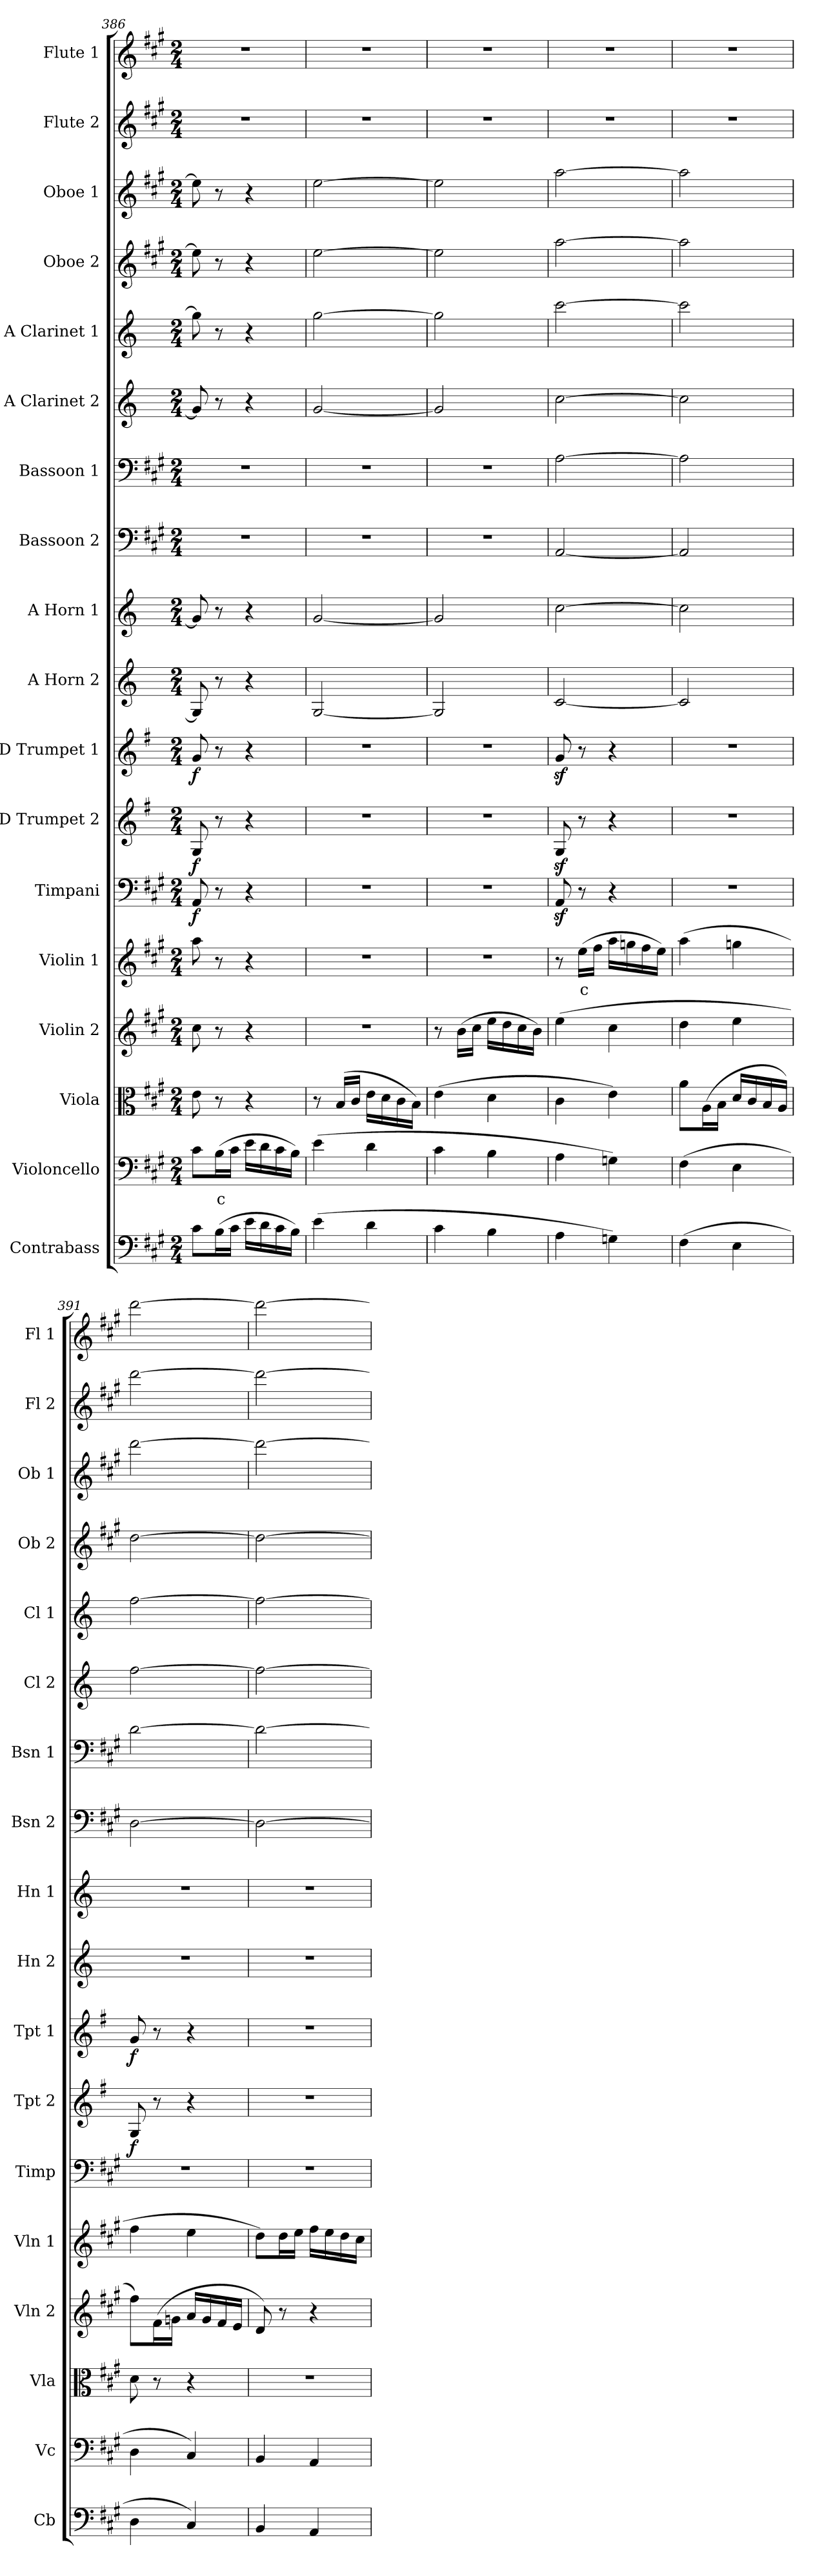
**kern	**kern	**text	**kern	**kern	**kern	**text	**kern	**dynam	**kern	**dynam	**kern	**dynam	**kern	**kern	**kern	**kern	**kern	**kern	**kern	**kern	**kern	**kern
*part18	*part17	*part17	*part16	*part15	*part14	*part14	*part13	*part13	*part12	*part12	*part11	*part11	*part10	*part9	*part8	*part7	*part6	*part5	*part4	*part3	*part2	*part1
*staff18	*staff17	*staff17	*staff16	*staff15	*staff14	*staff14	*staff13	*staff13	*staff12	*staff12	*staff11	*staff11	*staff10	*staff9	*staff8	*staff7	*staff6	*staff5	*staff4	*staff3	*staff2	*staff1
*I"Contrabass	*I"Violoncello	*	*I"Viola	*I"Violin 2	*I"Violin 1	*	*I"Timpani	*	*I"D Trumpet 2	*	*I"D Trumpet 1	*	*I"A Horn 2	*I"A Horn 1	*I"Bassoon 2	*I"Bassoon 1	*I"A Clarinet 2	*I"A Clarinet 1	*I"Oboe 2	*I"Oboe 1	*I"Flute 2	*I"Flute 1
*I'Cb	*I'Vc	*	*I'Vla	*I'Vln 2	*I'Vln 1	*	*I'Timp	*	*I'Tpt 2	*	*I'Tpt 1	*	*I'Hn 2	*I'Hn 1	*I'Bsn 2	*I'Bsn 1	*I'Cl 2	*I'Cl 1	*I'Ob 2	*I'Ob 1	*I'Fl 2	*I'Fl 1
!!LO:PB:g=z
*clefF4	*clefF4	*	*clefC3	*clefG2	*clefG2	*	*clefF4	*	*clefG2	*	*clefG2	*	*clefG2	*clefG2	*clefF4	*clefF4	*clefG2	*clefG2	*clefG2	*clefG2	*clefG2	*clefG2
*ITrd7c12	*	*	*	*	*	*	*	*	*ITrd-1c-2	*	*ITrd-1c-2	*	*ITrd2c3	*ITrd2c3	*	*	*ITrd2c3	*ITrd2c3	*	*	*	*
*k[f#c#g#]	*k[f#c#g#]	*	*k[f#c#g#]	*k[f#c#g#]	*k[f#c#g#]	*	*k[f#c#g#]	*	*k[f#c#g#]	*	*k[f#c#g#]	*	*k[f#c#g#]	*k[f#c#g#]	*k[f#c#g#]	*k[f#c#g#]	*k[f#c#g#]	*k[f#c#g#]	*k[f#c#g#]	*k[f#c#g#]	*k[f#c#g#]	*k[f#c#g#]
*M2/4	*M2/4	*	*M2/4	*M2/4	*M2/4	*	*M2/4	*	*M2/4	*	*M2/4	*	*M2/4	*M2/4	*M2/4	*M2/4	*M2/4	*M2/4	*M2/4	*M2/4	*M2/4	*M2/4
=386	=386	=386	=386	=386	=386	=386	=386	=386	=386	=386	=386	=386	=386	=386	=386	=386	=386	=386	=386	=386	=386	=386
!	!	!	!	!	!	!	!	!LO:DY:b	!	!LO:DY:b	!	!LO:DY:b	!	!	!	!	!	!	!	!	!	!
8C#\L	8c#\L	.	8e\	8cc#\	8aa\	.	8AA/	f	8A/	f	8a/	f	8E/]	8e/]	2r	2r	8e/]	8ee\]	8ee\]	8ee\]	2r	2r
!	!	!LO:LY:b:color=#FF0000	!	!	!	!	!	!	!	!	!	!	!	!	!	!	!	!	!	!	!	!
(16BB\L	(16B\L	c	8r	8r	8r	.	8r	.	8r	.	8r	.	8r	8r	.	.	8r	8r	8r	8r	.	.
16C#\JJ	16c#\JJ	.	.	.	.	.	.	.	.	.	.	.	.	.	.	.	.	.	.	.	.	.
16E\LL	16e\LL	.	4r	4r	4r	.	4r	.	4r	.	4r	.	4r	4r	.	.	4r	4r	4r	4r	.	.
16D\	16d\	.	.	.	.	.	.	.	.	.	.	.	.	.	.	.	.	.	.	.	.	.
16C#\	16c#\	.	.	.	.	.	.	.	.	.	.	.	.	.	.	.	.	.	.	.	.	.
16BB\JJ)	16B\JJ)	.	.	.	.	.	.	.	.	.	.	.	.	.	.	.	.	.	.	.	.	.
=387	=387	=387	=387	=387	=387	=387	=387	=387	=387	=387	=387	=387	=387	=387	=387	=387	=387	=387	=387	=387	=387	=387
(4E\	(4e\	.	8r	2r	2r	.	2r	.	2r	.	2r	.	[2E/	[2e/	2r	2r	[2e/	[2ee\	[2ee\	[2ee\	2r	2r
.	.	.	(16B/LL	.	.	.	.	.	.	.	.	.	.	.	.	.	.	.	.	.	.	.
.	.	.	16c#/JJ	.	.	.	.	.	.	.	.	.	.	.	.	.	.	.	.	.	.	.
4D\	4d\	.	16e\LL	.	.	.	.	.	.	.	.	.	.	.	.	.	.	.	.	.	.	.
.	.	.	16d\	.	.	.	.	.	.	.	.	.	.	.	.	.	.	.	.	.	.	.
.	.	.	16c#\	.	.	.	.	.	.	.	.	.	.	.	.	.	.	.	.	.	.	.
.	.	.	16B\JJ)	.	.	.	.	.	.	.	.	.	.	.	.	.	.	.	.	.	.	.
=388	=388	=388	=388	=388	=388	=388	=388	=388	=388	=388	=388	=388	=388	=388	=388	=388	=388	=388	=388	=388	=388	=388
4C#\	4c#\	.	(4e\	8r	2r	.	2r	.	2r	.	2r	.	2E/]	2e/]	2r	2r	2e/]	2ee\]	2ee\]	2ee\]	2r	2r
.	.	.	.	(16b\LL	.	.	.	.	.	.	.	.	.	.	.	.	.	.	.	.	.	.
.	.	.	.	16cc#\JJ	.	.	.	.	.	.	.	.	.	.	.	.	.	.	.	.	.	.
4BB\	4B\	.	4d\	16ee\LL	.	.	.	.	.	.	.	.	.	.	.	.	.	.	.	.	.	.
.	.	.	.	16dd\	.	.	.	.	.	.	.	.	.	.	.	.	.	.	.	.	.	.
.	.	.	.	16cc#\	.	.	.	.	.	.	.	.	.	.	.	.	.	.	.	.	.	.
.	.	.	.	16b\JJ)	.	.	.	.	.	.	.	.	.	.	.	.	.	.	.	.	.	.
=389	=389	=389	=389	=389	=389	=389	=389	=389	=389	=389	=389	=389	=389	=389	=389	=389	=389	=389	=389	=389	=389	=389
4AA\	4A\	.	4c#\	(4ee\	8r	.	8AAz</	.	8Az</	.	8az</	.	[2A/	[2a\	[2AA/	[2A\	[2a\	[2aa\	[2aa\	[2aa\	2r	2r
!	!	!	!	!	!	!LO:LY:b:color=#FF0000	!	!	!	!	!	!	!	!	!	!	!	!	!	!	!	!
.	.	.	.	.	(16ee\LL	c	8r	.	8r	.	8r	.	.	.	.	.	.	.	.	.	.	.
.	.	.	.	.	16ff#\JJ	.	.	.	.	.	.	.	.	.	.	.	.	.	.	.	.	.
4GGn\)	4Gn\)	.	4e\)	4cc#\	16aa\LL	.	4r	.	4r	.	4r	.	.	.	.	.	.	.	.	.	.	.
.	.	.	.	.	16ggn\	.	.	.	.	.	.	.	.	.	.	.	.	.	.	.	.	.
.	.	.	.	.	16ff#\	.	.	.	.	.	.	.	.	.	.	.	.	.	.	.	.	.
.	.	.	.	.	16ee\JJ)	.	.	.	.	.	.	.	.	.	.	.	.	.	.	.	.	.
=390	=390	=390	=390	=390	=390	=390	=390	=390	=390	=390	=390	=390	=390	=390	=390	=390	=390	=390	=390	=390	=390	=390
(4FF#\	(4F#\	.	8a\L	4dd\	(4aa\	.	2r	.	2r	.	2r	.	2A/]	2a\]	2AA/]	2A\]	2a\]	2aa\]	2aa\]	2aa\]	2r	2r
.	.	.	(16A\L	.	.	.	.	.	.	.	.	.	.	.	.	.	.	.	.	.	.	.
.	.	.	16B\JJ	.	.	.	.	.	.	.	.	.	.	.	.	.	.	.	.	.	.	.
4EE\	4E\	.	16d/LL	4ee\	4ggn\	.	.	.	.	.	.	.	.	.	.	.	.	.	.	.	.	.
.	.	.	16c#/	.	.	.	.	.	.	.	.	.	.	.	.	.	.	.	.	.	.	.
.	.	.	16B/	.	.	.	.	.	.	.	.	.	.	.	.	.	.	.	.	.	.	.
.	.	.	16A/JJ)	.	.	.	.	.	.	.	.	.	.	.	.	.	.	.	.	.	.	.
=391	=391	=391	=391	=391	=391	=391	=391	=391	=391	=391	=391	=391	=391	=391	=391	=391	=391	=391	=391	=391	=391	=391
!	!	!	!	!	!	!	!	!	!	!LO:DY:b	!	!LO:DY:b	!	!	!	!	!	!	!	!	!	!
4DD\	4D\	.	8d\	8ff#\L)	4ff#\	.	2r	.	8A/	f	8a/	f	2r	2r	[2D\	[2d\	[2dd\	[2dd\	[2dd\	[2ddd\	[2ddd\	[2ddd\
.	.	.	8r	(16f#\L	.	.	.	.	8r	.	8r	.	.	.	.	.	.	.	.	.	.	.
.	.	.	.	16gn\JJ	.	.	.	.	.	.	.	.	.	.	.	.	.	.	.	.	.	.
4CC#/)	4C#/)	.	4r	16a/LL	4ee\	.	.	.	4r	.	4r	.	.	.	.	.	.	.	.	.	.	.
.	.	.	.	16g/	.	.	.	.	.	.	.	.	.	.	.	.	.	.	.	.	.	.
.	.	.	.	16f#/	.	.	.	.	.	.	.	.	.	.	.	.	.	.	.	.	.	.
.	.	.	.	16e/JJ	.	.	.	.	.	.	.	.	.	.	.	.	.	.	.	.	.	.
=392	=392	=392	=392	=392	=392	=392	=392	=392	=392	=392	=392	=392	=392	=392	=392	=392	=392	=392	=392	=392	=392	=392
4BBB/	4BB/	.	2r	8d/)	8dd\L)	.	2r	.	2r	.	2r	.	2r	2r	2D\_	2d\_	2dd\_	2dd\_	2dd\_	2ddd\_	2ddd\_	2ddd\_
.	.	.	.	8r	16dd\L	.	.	.	.	.	.	.	.	.	.	.	.	.	.	.	.	.
.	.	.	.	.	16ee\JJ	.	.	.	.	.	.	.	.	.	.	.	.	.	.	.	.	.
4AAA/	4AA/	.	.	4r	16ff#\LL	.	.	.	.	.	.	.	.	.	.	.	.	.	.	.	.	.
.	.	.	.	.	16ee\	.	.	.	.	.	.	.	.	.	.	.	.	.	.	.	.	.
.	.	.	.	.	16dd\	.	.	.	.	.	.	.	.	.	.	.	.	.	.	.	.	.
.	.	.	.	.	16cc#\JJ	.	.	.	.	.	.	.	.	.	.	.	.	.	.	.	.	.
=	=	=	=	=	=	=	=	=	=	=	=	=	=	=	=	=	=	=	=	=	=	=
*-	*-	*-	*-	*-	*-	*-	*-	*-	*-	*-	*-	*-	*-	*-	*-	*-	*-	*-	*-	*-	*-	*-
